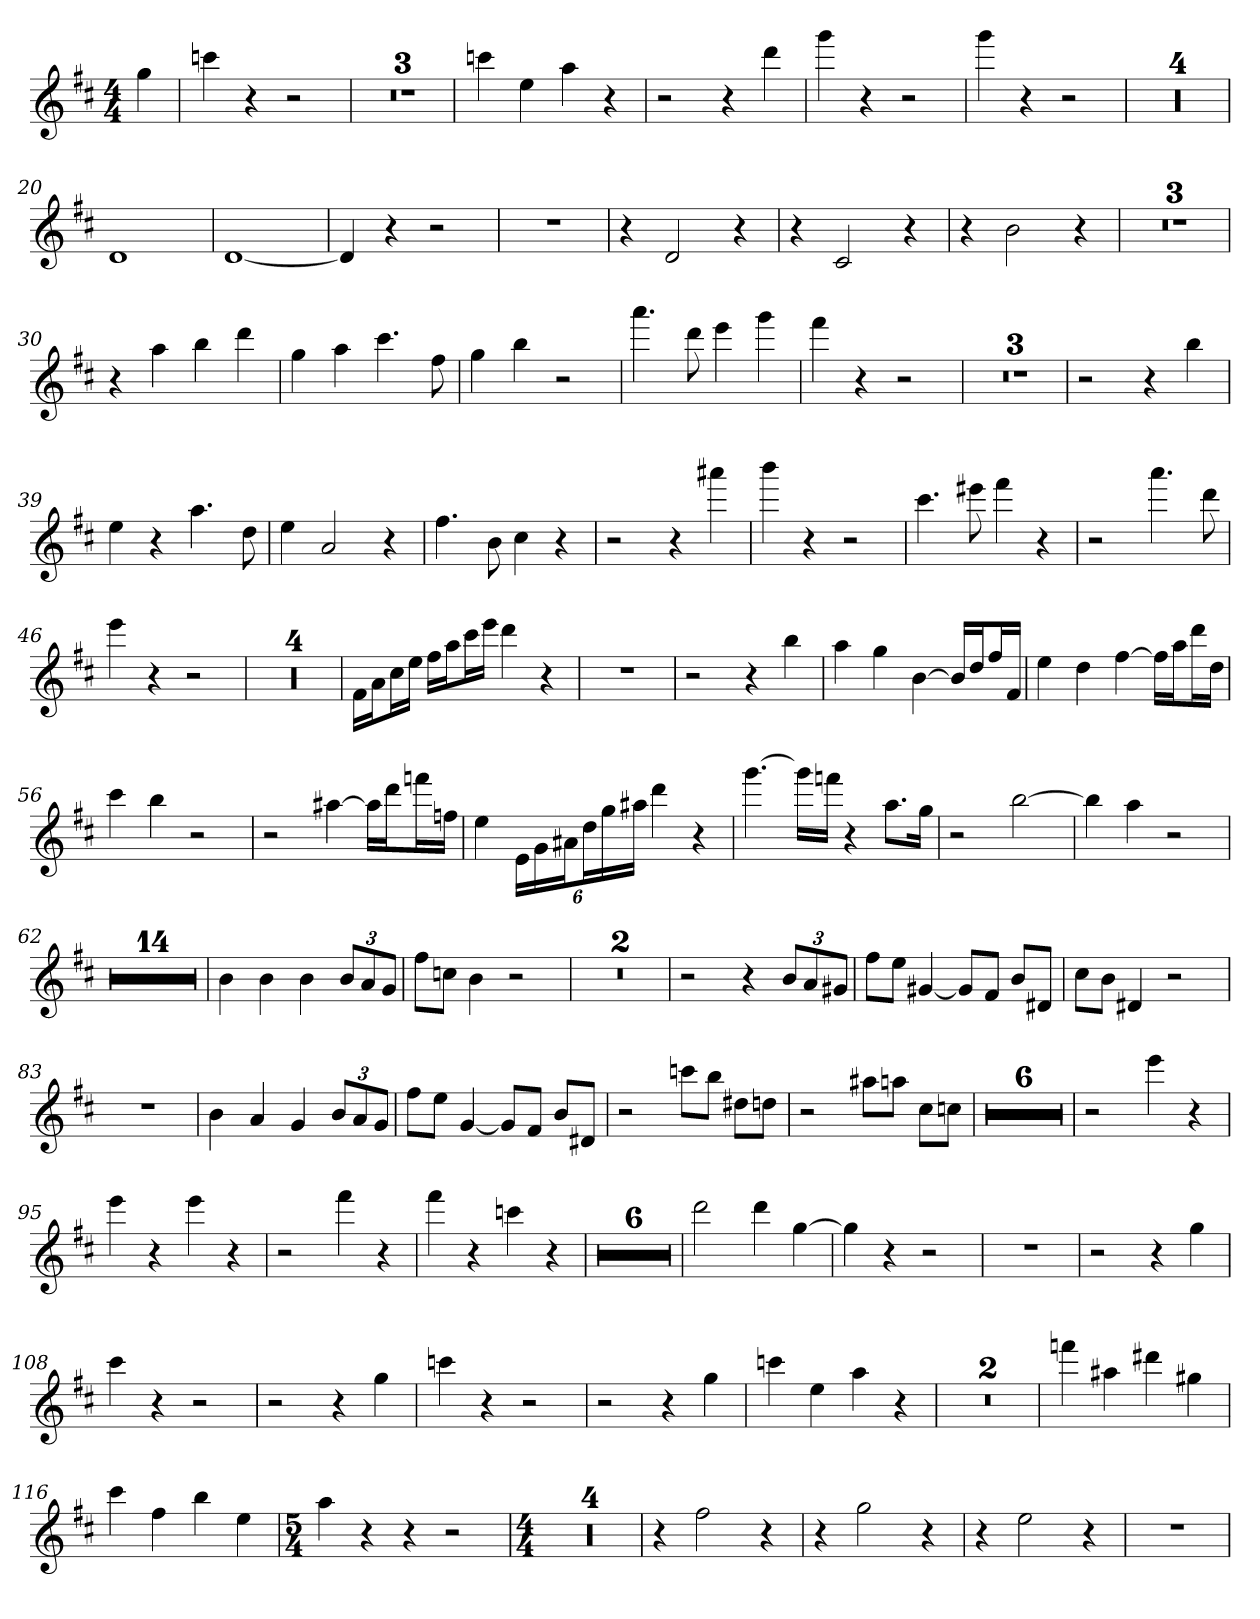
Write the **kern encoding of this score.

**kern
*part1
*staff1
*clefG2
*k[f#c#]
*D:
*M4/4
=
4gg
=8
4cccn
4r
2r
=9
1r
=10
1r
=11
1r
=12
4cccn
4ee
4aa
4r
=13
2r
4r
4ddd
=14
4ggg
4r
2r
=15
4ggg
4r
2r
=16
1r
=17
1r
=18
1r
=19
1r
=20
1d
=21
[1d
=22
4d]
4r
2r
=23
1r
=24
4r
2d
4r
=25
4r
2c#
4r
=26
4r
2b
4r
=27
1r
=28
1r
=29
1r
=30
4r
4aa
4bb
4ddd
=31
4gg
4aa
4.ccc#
8ff#
=32
4gg
4bb
2r
=33
4.aaa
8ddd
4eee
4ggg
=34
4fff#
4r
2r
=35
1r
=36
1r
=37
1r
=38
2r
4r
4bb
=39
4ee
4r
4.aa
8dd
=40
4ee
2a
4r
=41
4.ff#
8b
4cc#
4r
=42
2r
4r
4aaa#X
=43
4bbb
4r
2r
=44
4.ccc#
8eee#X
4fff#
4r
=45
2r
4.aaa
8ddd
=46
4eee
4r
2r
=47
1r
=48
1r
=49
1r
=50
1r
=51
16f#\LL
16a\J
16cc#\L
16ee\JJ
16ff#\LL
16aa\J
16ccc#\L
16eee\JJ
4ddd
4r
=52
1r
=53
2r
4r
4bb
=54
4aa
4gg
[4b
16b/LL]
16dd/J
16ff#/L
16f#/JJ
=55
4ee
4dd
[4ff#
16ff#\LL]
16aa\J
16ddd\L
16dd\JJ
=56
4ccc#
4bb
2r
=57
2r
[4aa#X
16aa#\LL]
16ddd\J
16fffn\L
16ffn\JJ
=58
4ee
24e\LL
24g\
24a#X\J
24dd\L
24gg\
24aa#X\JJ
4ddd
4r
=59
[4.ggg
16ggg\LL]
16fffn\JJ
4r
8.aa\L
16gg\Jk
=60
2r
[2bb
=61
4bb]
4aa
2r
=62
1r
=63
1r
=64
1r
=65
1r
=66
1r
=67
1r
=68
1r
=69
1r
=70
1r
=71
1r
=72
1r
=73
1r
=74
1r
=75
1r
=76
4b
4b
4b
12b/L
12a/
12g/J
=77
8ff#\L
8ccn\J
4b
2r
=78
1r
=79
1r
=80
2r
4r
12b/L
12a/
12g#X/J
=81
8ff#\L
8ee\J
[4g#X
8g#/L]
8f#/J
8b/L
8d#X/J
=82
8cc#\L
8b\J
4d#X
2r
=83
1r
=84
4b
4a
4g
12b/L
12a/
12g/J
=85
8ff#\L
8ee\J
[4g
8g/L]
8f#/J
8b/L
8d#X/J
=86
2r
8cccn\L
8bb\J
8dd#X\L
8ddn\J
=87
2r
8aa#X\L
8aan\J
8cc#\L
8ccn\J
=88
1r
=89
1r
=90
1r
=91
1r
=92
1r
=93
1r
=94
2r
4eee
4r
=95
4eee
4r
4eee
4r
=96
2r
4fff#
4r
=97
4fff#
4r
4cccn
4r
=98
1r
=99
1r
=100
1r
=101
1r
=102
1r
=103
1r
=104
2ddd
4ddd
[4gg
=105
4gg]
4r
2r
=106
1r
=107
2r
4r
4gg
=108
4ccc#
4r
2r
=109
2r
4r
4gg
=110
4cccn
4r
2r
=111
2r
4r
4gg
=112
4cccn
4ee
4aa
4r
=113
1r
=114
1r
=115
4fffn
4aa#X
4ddd#X
4gg#X
=116
4ccc#
4ff#
4bb
4ee
=117
*M5/4
4aa
4r
4r
2r
=118
*M4/4
1r
=119
1r
=120
1r
=121
1r
=122
4r
2ff#
4r
=123
4r
2gg
4r
=124
4r
2ee
4r
=125
1r
=
*-
